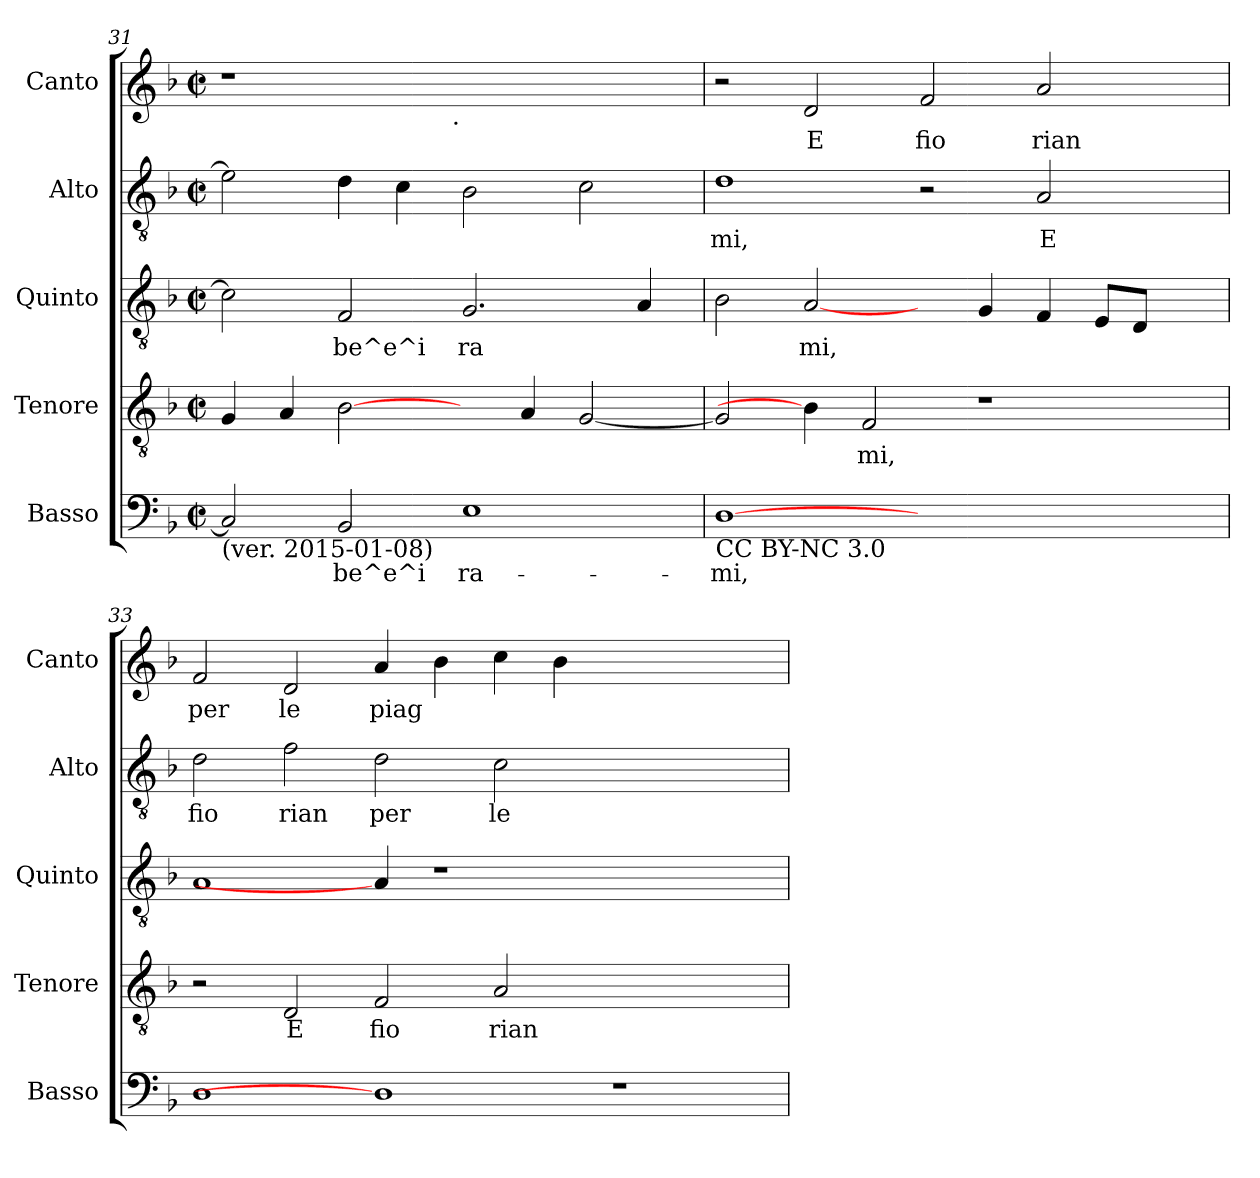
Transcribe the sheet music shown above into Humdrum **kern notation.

**kern	**text	**kern	**text	**kern	**text	**kern	**text	**kern	**text
*part5	*part5	*part4	*part4	*part3	*part3	*part2	*part2	*part1	*part1
*staff5	*staff5	*staff4	*staff4	*staff3	*staff3	*staff2	*staff2	*staff1	*staff1
*I"Basso	*	*I"Tenore	*	*I"Quinto	*	*I"Alto	*	*I"Canto	*
*I'Basso	*	*I'Tenore	*	*I'Quinto	*	*I'Alto	*	*I'Canto	*
*clefF4	*	*clefGv2	*	*clefGv2	*	*clefGv2	*	*clefG2	*
*k[b-]	*	*k[b-]	*	*k[b-]	*	*k[b-]	*	*k[b-]	*
*F:	*	*F:	*	*F:	*	*F:	*	*F:	*
*M2/2	*	*M2/2	*	*M2/2	*	*M2/2	*	*M2/2	*
*met(c|)	*	*met(c|)	*	*met(c|)	*	*met(c|)	*	*met(c|)	*
=31	=31	=31	=31	=31	=31	=31	=31	=31	=31
!LO:TX:b:t=(ver. 2015-01-08)	!	!	!	!	!	!	!	!	!
!	!LO:LY:b:cj	!	!LO:LY:b:cj	!	!LO:LY:b:cj	!	!LO:LY:b:cj	!	!
*	*	*	*	*	*	*	*	*^	*
2C/]	--	4G/	.	2c\]	--	2e-\]	.	1r	2ryy	.
!	!	!	!LO:LY:b:cj	!	!	!	!	!	!	!
.	.	4A/	.	.	.	.	.	.	.	.
!	!LO:LY:b:cj	!	!LO:LY:b:cj	!	!LO:LY:b:cj	!	!LO:LY:b:cj	!	!	!
2BB-/	-be^e^i	[2B-\	.	2F/	-be^e^i	4d\	.	.	4ryy	.
!	!	!	!	!	!	!	!LO:LY:b:cj	!	!	!
.	.	.	.	.	.	4c\	.	.	8...ryy	.
!	!	!	!	!	!	!	!	!	!LO:TX:b:t=.	!
.	.	.	.	.	.	.	.	.	1ryy	.
!	!LO:LY:b:cj	!	!	!	!LO:LY:b:cj	!	!LO:LY:b:cj	!	!	!
1E	ra-	4ryy	.	2.G/	ra-	2B-\	.	1ryy	.	.
!	!	!	!LO:LY:b:cj	!	!	!	!	!	!	!
.	.	4A/	.	.	.	.	.	.	.	.
!	!	!	!LO:LY:b:cj	!	!	!	!LO:LY:b:cj	!	!	!
.	.	[<2G/	.	.	.	2c\	.	.	.	.
!	!	!	!	!	!LO:LY:b:cj	!	!	!	!	!
.	.	.	.	4A/	--	.	.	.	.	.
.	.	.	.	.	.	.	.	.	64ryy	.
=32	=32	=32	=32	=32	=32	=32	=32	=32	=32	=32
!LO:TX:b:t=CC BY-NC 3.0	!	!	!	!	!	!	!	!	!	!
!	!LO:LY:b:cj	!	!LO:LY:b:cj	!	!LO:LY:b:cj	!	!LO:LY:b:cj	!	!	!
*	*	*	*	*	*	*	*	*v	*v	*
[1D	-mi,	2G/]	.	2B-\	--	1d	mi,	2r	.
!	!	!	!	!	!LO:LY:b:cj	!	!	!	!LO:LY:b:cj
.	.	4B-\]	.	[2A/	-mi,	.	.	2d/	E
!	!	!	!LO:LY:b:cj	!	!	!	!	!	!
.	.	2F/	mi,	.	.	.	.	.	.
!	!	!	!	!	!	!	!	!	!LO:LY:b:cj
1ryy	.	.	.	4ryy	.	2r	.	2f/	fio
!	!	!	!	!	!LO:LY:b:cj	!	!	!	!
.	.	1r	.	4G/	.	.	.	.	.
!	!	!	!	!	!LO:LY:b:cj	!	!LO:LY:b:cj	!	!LO:LY:b:cj
.	.	.	.	4F/	.	2A/	E	2a/	rian
!	!	!	!	!	!LO:LY:b:cj	!	!	!	!
.	.	.	.	8E/L	.	.	.	.	.
!	!	!	!	!	!LO:LY:b:cj	!	!	!	!
.	.	.	.	8D/J	.	.	.	.	.
4ryy	.	.	.	4ryy	.	4ryy	.	4ryy	.
!!LO:PB:g=z
=33	=33	=33	=33	=33	=33	=33	=33	=33	=33
!	!LO:LY:b:cj	!	!	!	!LO:LY:b:cj	!	!LO:LY:b:cj	!	!LO:LY:b:cj
1D	.	2r	.	1A	.	2d\	fio	2f/	per
!	!	!	!LO:LY:b:cj	!	!	!	!LO:LY:b:cj	!	!LO:LY:b:cj
.	.	2D/	E	.	.	2f\	rian	2d/	le
!	!	!	!LO:LY:b:cj	!	!	!	!LO:LY:b:cj	!	!LO:LY:b:cj
1D]	.	2F/	fio	4A/]	.	2d\	per	4a/	piag
!	!	!	!	!	!	!	!	!	!LO:LY:b:cj
.	.	.	.	1r	.	.	.	4b-\	.
!	!	!	!LO:LY:b:cj	!	!	!	!LO:LY:b:cj	!	!LO:LY:b:cj
.	.	2A/	rian	.	.	2c\	le	4cc\	.
!	!	!	!	!	!	!	!	!	!LO:LY:b:cj
.	.	.	.	.	.	.	.	4b-\	.
1r	.	1ryy	.	.	.	1ryy	.	1ryy	.
.	.	.	.	2.ryy	.	.	.	.	.
=	=	=	=	=	=	=	=	=	=
*-	*-	*-	*-	*-	*-	*-	*-	*-	*-
